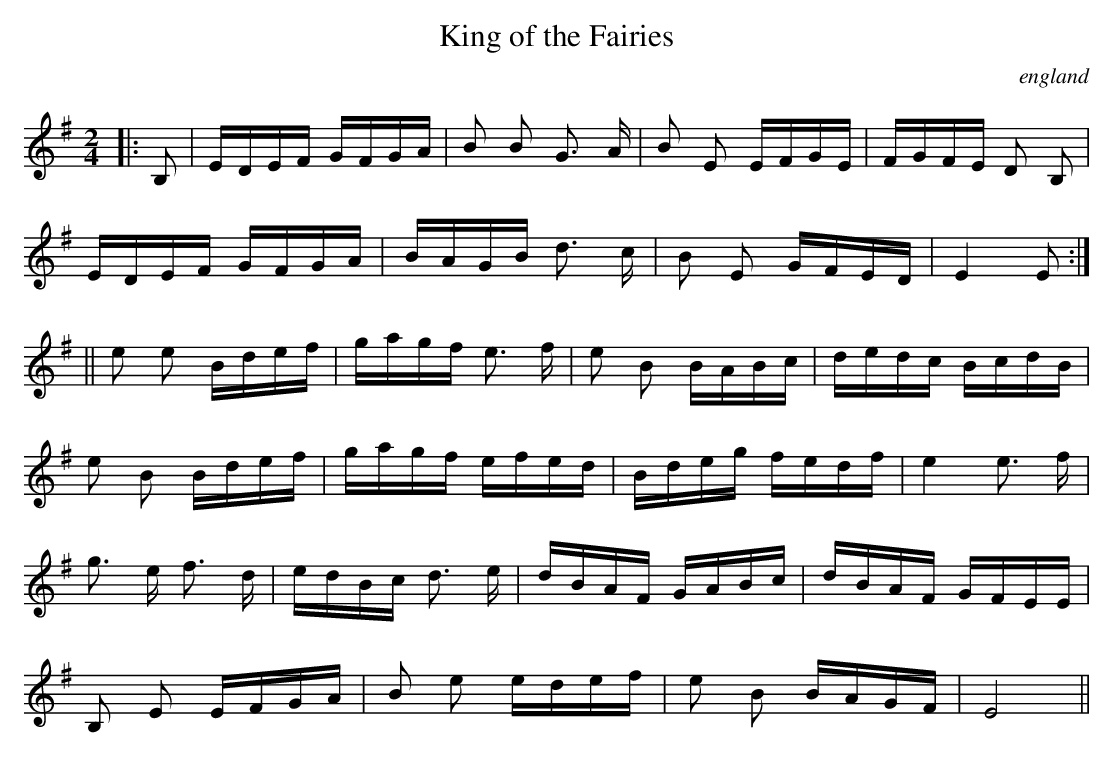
X:1
T: King of the Fairies
O:england
M:2/4
K:Em
|:B,2 | EDEF GFGA | B2 B2 G3 A | B2 E2 EFGE | FGFE D2 B,2 |
EDEF GFGA | BAGB d3 c | B2 E2 GFED | E4 E2 :|
|| e2 e2 Bdef | gagf e3 f | e2 B2 BABc | dedc BcdB |
e2 B2 Bdef | gagf efed | Bdeg fedf |  e4 e3 f |
g3 e f3 d | edBc d3 e | dBAF GABc | dBAF GFEE |
B,2  E2 EFGA | B2 e2 edef | e2 B2 BAGF| E8 ||
